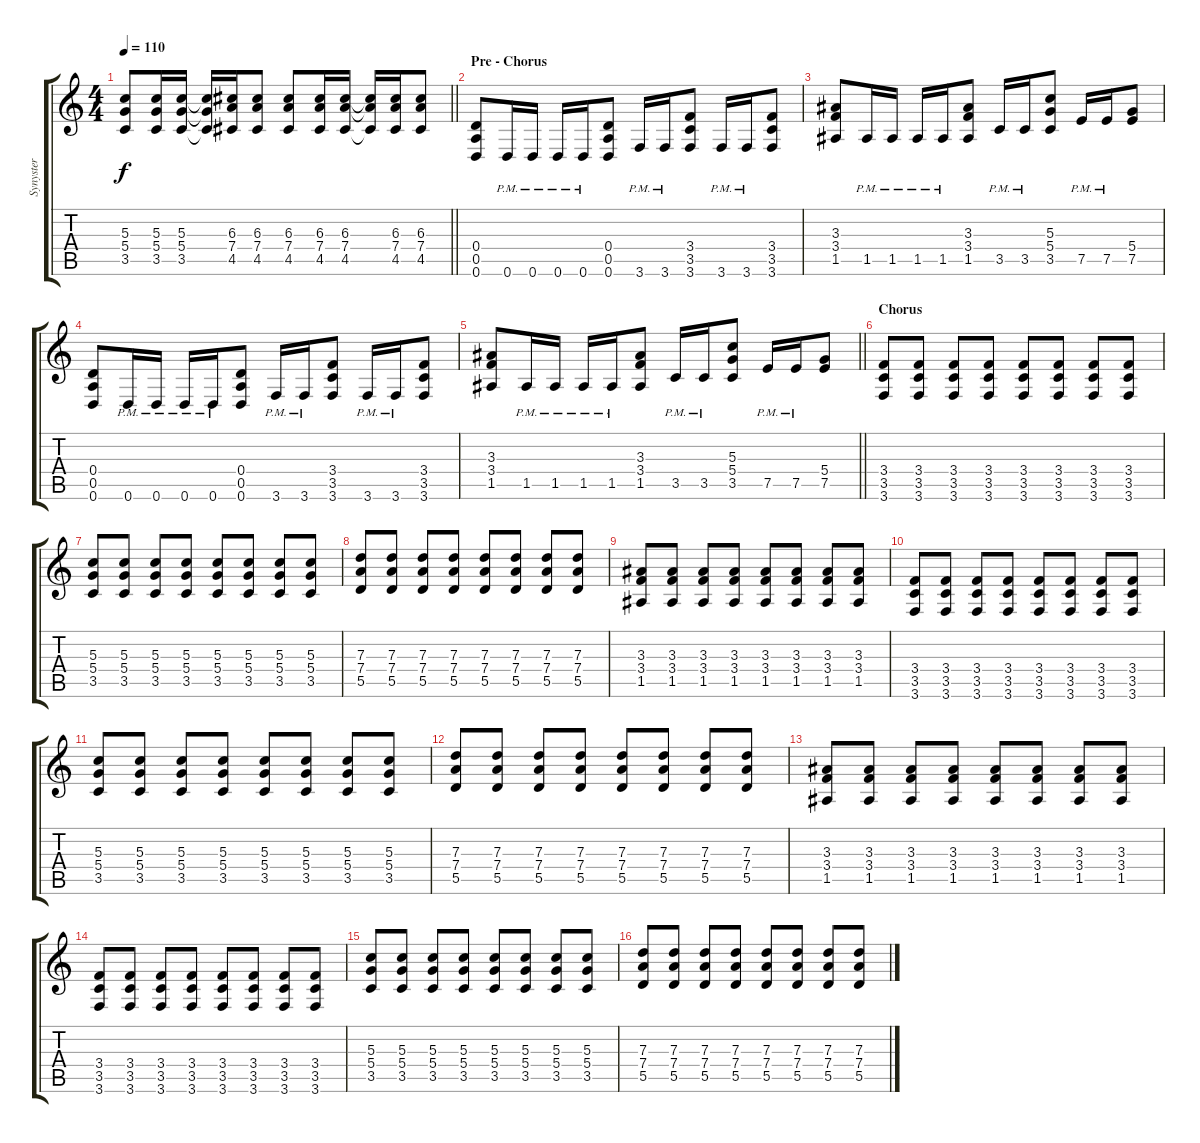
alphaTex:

\track ("  Synyster Gates - Rhythm" "  Synyster") {instrument overdrivenguitar}
\staff {score tabs}
\tuning (E4 B3 G3 D3 A2 D2) {hide}
\ts (4 4)
\tempo 110
\clef g2
\barLineRight lightlight
\ks c
(5.3 5.4 3.5).8{dy f} (5.3 5.4 3.5).16 (5.3 5.4 3.5).16 (5.3{t} 5.4{t} 3.5{t}).16 (6.3 7.4 4.5).16 (6.3 7.4 4.5).8 (6.3 7.4 4.5).8 (6.3 7.4 4.5).16 (6.3 7.4 4.5).16 (6.3{t} 7.4{t} 4.5{t}).16 (6.3 7.4 4.5).16 (6.3 7.4 4.5).8 |
\section ("" "Pre - Chorus")
(0.4 0.5 0.6).8 0.6{pm}.16 0.6{pm}.16 0.6{pm}.16 0.6{pm}.16 (0.4 0.5 0.6).8 3.6{pm}.16 3.6{pm}.16 (3.4 3.5 3.6).8 3.6{pm}.16 3.6{pm}.16 (3.4 3.5 3.6).8 |
(3.3 3.4 1.5).8 1.5{pm}.16 1.5{pm}.16 1.5{pm}.16 1.5{pm}.16 (3.3 3.4 1.5).8 3.5{pm}.16 3.5{pm}.16 (5.3 5.4 3.5).8 7.5{pm}.16 7.5{pm}.16 (5.4 7.5).8 |
(0.4 0.5 0.6).8 0.6{pm}.16 0.6{pm}.16 0.6{pm}.16 0.6{pm}.16 (0.4 0.5 0.6).8 3.6{pm}.16 3.6{pm}.16 (3.4 3.5 3.6).8 3.6{pm}.16 3.6{pm}.16 (3.4 3.5 3.6).8 |
\barLineRight lightlight
(3.3 3.4 1.5).8 1.5{pm}.16 1.5{pm}.16 1.5{pm}.16 1.5{pm}.16 (3.3 3.4 1.5).8 3.5{pm}.16 3.5{pm}.16 (5.3 5.4 3.5).8 7.5{pm}.16 7.5{pm}.16 (5.4 7.5).8 |
\section ("" "Chorus")
(3.4 3.5 3.6).8 (3.4 3.5 3.6).8 (3.4 3.5 3.6).8 (3.4 3.5 3.6).8 (3.4 3.5 3.6).8 (3.4 3.5 3.6).8 (3.4 3.5 3.6).8 (3.4 3.5 3.6).8 |
(5.3 5.4 3.5).8 (5.3 5.4 3.5).8 (5.3 5.4 3.5).8 (5.3 5.4 3.5).8 (5.3 5.4 3.5).8 (5.3 5.4 3.5).8 (5.3 5.4 3.5).8 (5.3 5.4 3.5).8 |
(7.3 7.4 5.5).8 (7.3 7.4 5.5).8 (7.3 7.4 5.5).8 (7.3 7.4 5.5).8 (7.3 7.4 5.5).8 (7.3 7.4 5.5).8 (7.3 7.4 5.5).8 (7.3 7.4 5.5).8 |
(3.3 3.4 1.5).8 (3.3 3.4 1.5).8 (3.3 3.4 1.5).8 (3.3 3.4 1.5).8 (3.3 3.4 1.5).8 (3.3 3.4 1.5).8 (3.3 3.4 1.5).8 (3.3 3.4 1.5).8 |
(3.4 3.5 3.6).8 (3.4 3.5 3.6).8 (3.4 3.5 3.6).8 (3.4 3.5 3.6).8 (3.4 3.5 3.6).8 (3.4 3.5 3.6).8 (3.4 3.5 3.6).8 (3.4 3.5 3.6).8 |
(5.3 5.4 3.5).8 (5.3 5.4 3.5).8 (5.3 5.4 3.5).8 (5.3 5.4 3.5).8 (5.3 5.4 3.5).8 (5.3 5.4 3.5).8 (5.3 5.4 3.5).8 (5.3 5.4 3.5).8 |
(7.3 7.4 5.5).8 (7.3 7.4 5.5).8 (7.3 7.4 5.5).8 (7.3 7.4 5.5).8 (7.3 7.4 5.5).8 (7.3 7.4 5.5).8 (7.3 7.4 5.5).8 (7.3 7.4 5.5).8 |
(3.3 3.4 1.5).8 (3.3 3.4 1.5).8 (3.3 3.4 1.5).8 (3.3 3.4 1.5).8 (3.3 3.4 1.5).8 (3.3 3.4 1.5).8 (3.3 3.4 1.5).8 (3.3 3.4 1.5).8 |
(3.4 3.5 3.6).8 (3.4 3.5 3.6).8 (3.4 3.5 3.6).8 (3.4 3.5 3.6).8 (3.4 3.5 3.6).8 (3.4 3.5 3.6).8 (3.4 3.5 3.6).8 (3.4 3.5 3.6).8 |
(5.3 5.4 3.5).8 (5.3 5.4 3.5).8 (5.3 5.4 3.5).8 (5.3 5.4 3.5).8 (5.3 5.4 3.5).8 (5.3 5.4 3.5).8 (5.3 5.4 3.5).8 (5.3 5.4 3.5).8 |
(7.3 7.4 5.5).8 (7.3 7.4 5.5).8 (7.3 7.4 5.5).8 (7.3 7.4 5.5).8 (7.3 7.4 5.5).8 (7.3 7.4 5.5).8 (7.3 7.4 5.5).8 (7.3 7.4 5.5).8
